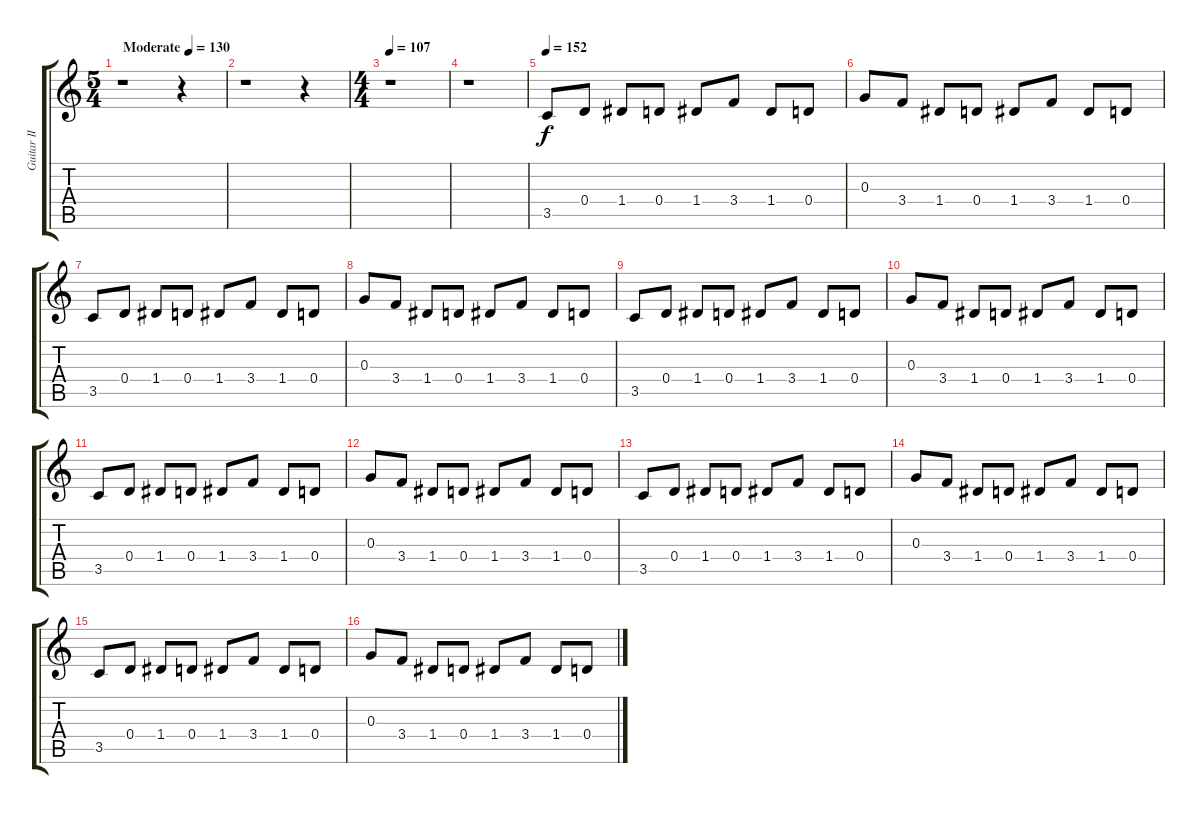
\track ("Guitar II" "Guitar II") {instrument distortionguitar}
\staff {score tabs}
\tuning (E4 B3 G3 D3 A2 E2) {hide}
\ts (5 4)
\tempo (130 "Moderate")
\clef g2
\ks c
r.1{dy f instrument distortionguitar} r.4 |
r.1 r.4 |
\ts (4 4)
\tempo 107
r.1 |
r.1 |
\tempo 152
3.5.8 0.4.8 1.4.8 0.4.8 1.4.8 3.4.8 1.4.8 0.4.8 |
0.3.8 3.4.8 1.4.8 0.4.8 1.4.8 3.4.8 1.4.8 0.4.8 |
3.5.8 0.4.8 1.4.8 0.4.8 1.4.8 3.4.8 1.4.8 0.4.8 |
0.3.8 3.4.8 1.4.8 0.4.8 1.4.8 3.4.8 1.4.8 0.4.8 |
3.5.8 0.4.8 1.4.8 0.4.8 1.4.8 3.4.8 1.4.8 0.4.8 |
0.3.8 3.4.8 1.4.8 0.4.8 1.4.8 3.4.8 1.4.8 0.4.8 |
3.5.8 0.4.8 1.4.8 0.4.8 1.4.8 3.4.8 1.4.8 0.4.8 |
0.3.8 3.4.8 1.4.8 0.4.8 1.4.8 3.4.8 1.4.8 0.4.8 |
3.5.8 0.4.8 1.4.8 0.4.8 1.4.8 3.4.8 1.4.8 0.4.8 |
0.3.8 3.4.8 1.4.8 0.4.8 1.4.8 3.4.8 1.4.8 0.4.8 |
3.5.8 0.4.8 1.4.8 0.4.8 1.4.8 3.4.8 1.4.8 0.4.8 |
0.3.8 3.4.8 1.4.8 0.4.8 1.4.8 3.4.8 1.4.8 0.4.8
